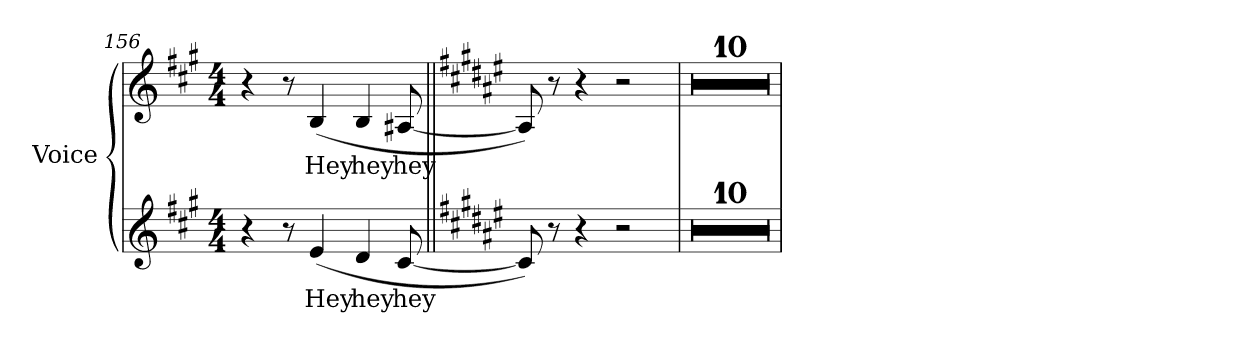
**kern	**text	**kern	**text
*part2	*part2	*part1	*part1
*staff2	*staff2	*staff1	*staff1
*I"Voice	*	*I"Voice	*
*I'Voice	*	*I'Voice	*
!!LO:LB:g=z
*clefG2	*	*clefG2	*
*k[f#c#g#]	*	*k[f#c#g#]	*
*A:	*	*A:	*
*M4/4	*	*M4/4	*
=156	=156	=156	=156
4r	.	4r	.
8r	.	8r	.
!	!LO:LY:b:color=#000000	!	!
!	!	!	!LO:LY:b:color=#000000
(4ei/	Hey	(4Bi/	Hey
!	!LO:LY:b:color=#000000	!	!
!	!	!	!LO:LY:b:color=#000000
4di/	hey	4Bi/	hey
!	!LO:LY:b:color=#000000	!	!
!	!	!	!LO:LY:b:color=#000000
[8c#i/	hey	[8A#Xi/	hey
=157||	=157||	=157||	=157||
*k[f#c#g#d#a#e#]	*	*k[f#c#g#d#a#e#]	*
*F#:	*	*F#:	*
8c#i/])	.	8A#i/])	.
8r	.	8r	.
4r	.	4r	.
2r	.	2r	.
=158	=158	=158	=158
1r	.	1r	.
=159	=159	=159	=159
1r	.	1r	.
=160	=160	=160	=160
1r	.	1r	.
=161	=161	=161	=161
1r	.	1r	.
=162	=162	=162	=162
1r	.	1r	.
!!LO:LB:g=z
=163	=163	=163	=163
1r	.	1r	.
=164	=164	=164	=164
1r	.	1r	.
=165	=165	=165	=165
1r	.	1r	.
=166	=166	=166	=166
1r	.	1r	.
=167	=167	=167	=167
1r	.	1r	.
=	=	=	=
*-	*-	*-	*-
